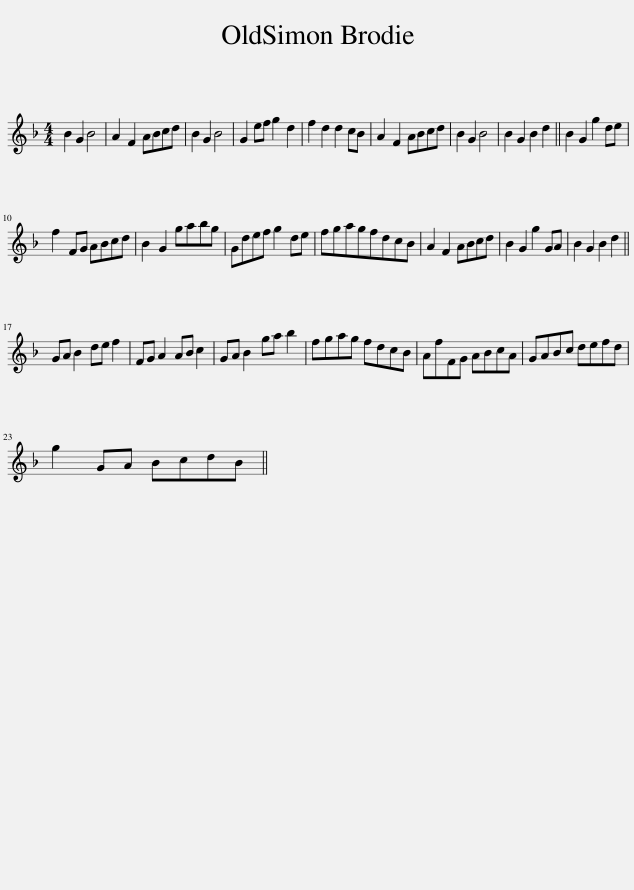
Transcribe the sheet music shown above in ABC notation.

X:1
L:1/8
M:4/4
I:linebreak $
K:F
V:1 treble
V:1
 B2 G2 B4 | A2 F2 ABcd | B2 G2 B4 | G2 ef g2 d2 | f2 d2 d2 cB | %5
 A2 F2 ABcd | B2 G2 B4 | B2 G2 B2 d2 || B2 G2 g2 de |$ f2 FG ABcd | %10
 B2 G2 gabg | Gdef g2 de | fgagfdcB | A2 F2 ABcd | B2 G2 g2 GA | %15
 B2 G2 B2 d2 ||$ GA B2 de f2 | FG A2 AB c2 | GA B2 ga b2 | fgag fdcB | %20
 AfFG ABcA | GABc defd |$ g2 GA BcdB || %23
